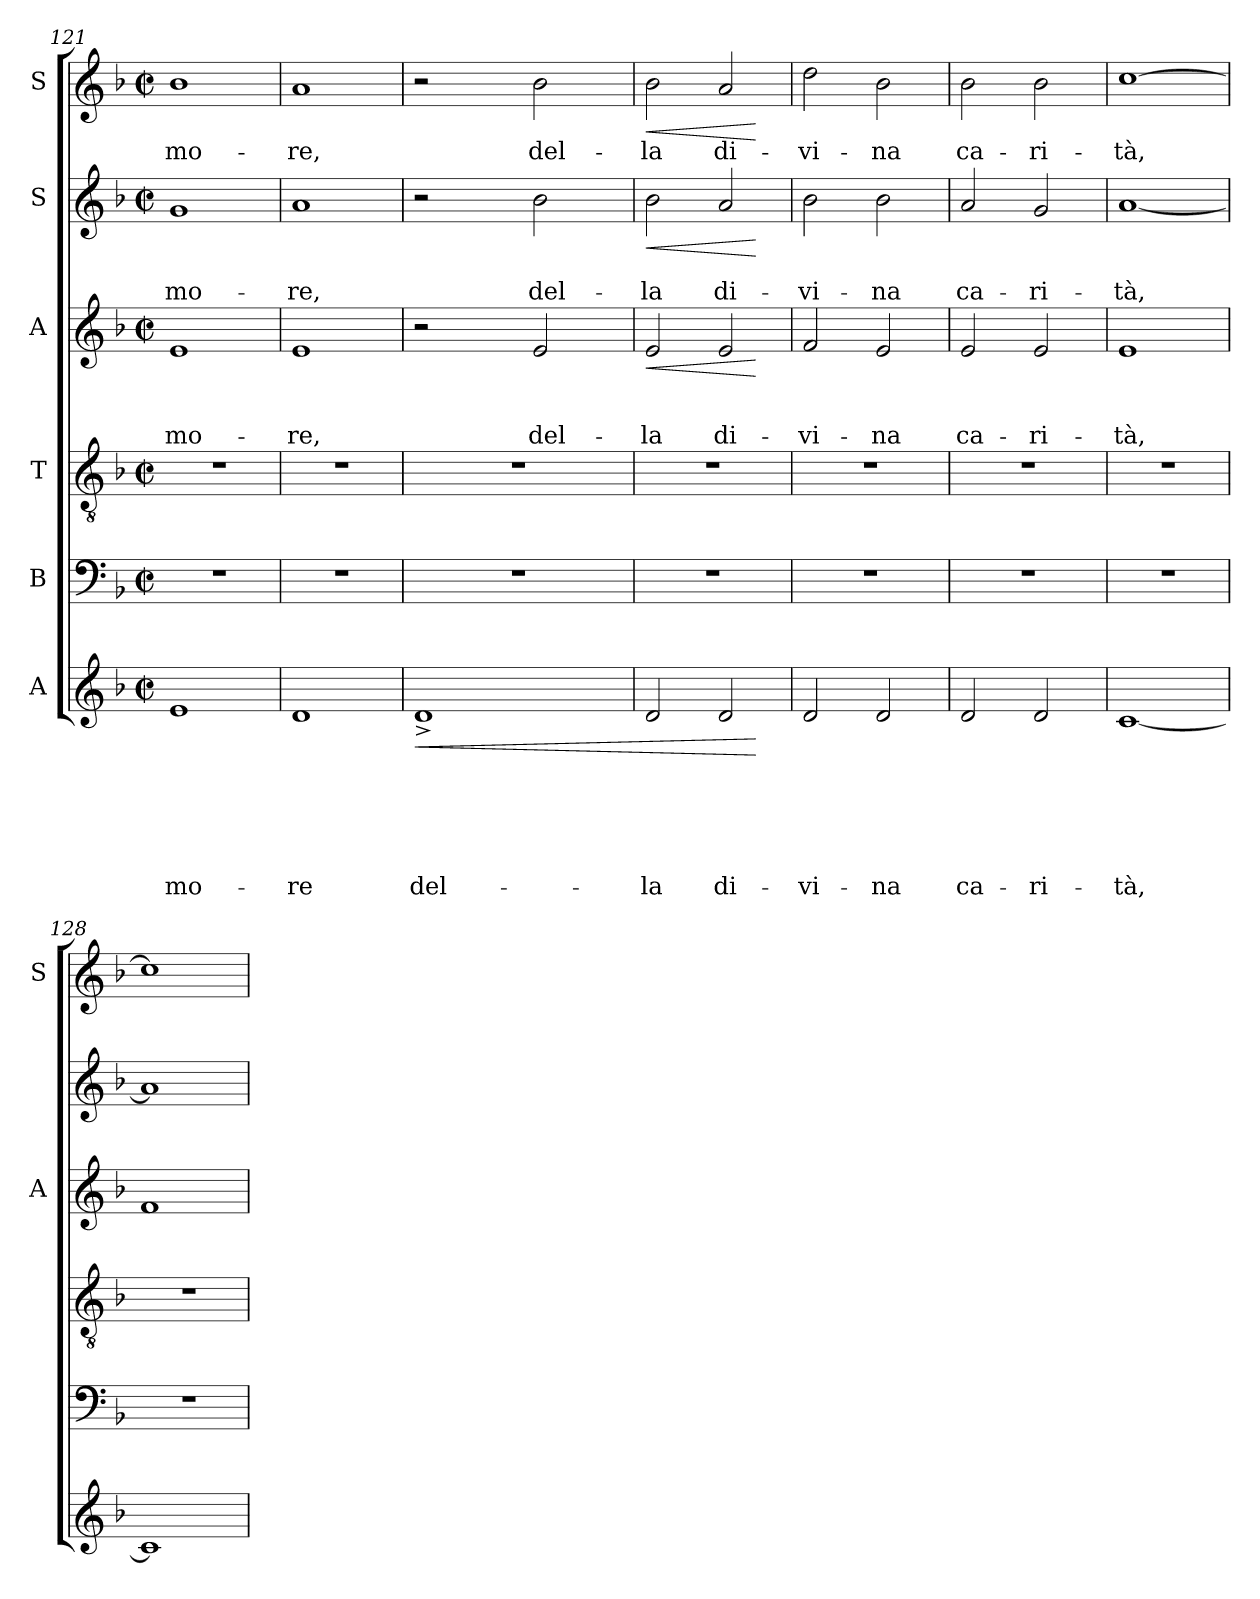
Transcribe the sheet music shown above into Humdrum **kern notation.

**kern	**text	**text	**text	**text	**text	**text	**dynam	**kern	**kern	**kern	**text	**text	**text	**dynam	**kern	**text	**text	**dynam	**kern	**text	**dynam
*part6	*part6	*part6	*part6	*part6	*part6	*part6	*part6	*part5	*part4	*part3	*part3	*part3	*part3	*part3	*part2	*part2	*part2	*part2	*part1	*part1	*part1
*staff6	*staff6	*staff6	*staff6	*staff6	*staff6	*staff6	*staff6	*staff5	*staff4	*staff3	*staff3	*staff3	*staff3	*staff3	*staff2	*staff2	*staff2	*staff2	*staff1	*staff1	*staff1
*I"A	*	*	*	*	*	*	*	*I"B	*I"T	*I"A	*	*	*	*	*I"S	*	*	*	*I"S	*	*
*	*	*	*	*	*	*	*	*	*	*I'A	*	*	*	*	*	*	*	*	*I'S	*	*
*clefG2	*	*	*	*	*	*	*	*clefF4	*clefGv2	*clefG2	*	*	*	*	*clefG2	*	*	*	*clefG2	*	*
*k[b-]	*	*	*	*	*	*	*	*k[b-]	*k[b-]	*k[b-]	*	*	*	*	*k[b-]	*	*	*	*k[b-]	*	*
*F:	*	*	*	*	*	*	*	*F:	*F:	*F:	*	*	*	*	*F:	*	*	*	*F:	*	*
*M2/2	*	*	*	*	*	*	*	*M2/2	*M2/2	*M2/2	*	*	*	*	*M2/2	*	*	*	*M2/2	*	*
*met(c|)	*	*	*	*	*	*	*	*met(c|)	*met(c|)	*met(c|)	*	*	*	*	*met(c|)	*	*	*	*met(c|)	*	*
=121	=121	=121	=121	=121	=121	=121	=121	=121	=121	=121	=121	=121	=121	=121	=121	=121	=121	=121	=121	=121	=121
!	!	!	!	!	!	!LO:LY:b	!	!	!	!	!	!	!LO:LY:b	!	!	!	!LO:LY:b	!	!	!LO:LY:b	!
1e	.	.	.	.	.	-mo-	.	1r	1r	1e	.	.	-mo-	.	1g	.	-mo-	.	1b-	-mo-	.
=122	=122	=122	=122	=122	=122	=122	=122	=122	=122	=122	=122	=122	=122	=122	=122	=122	=122	=122	=122	=122	=122
!	!	!	!	!	!	!LO:LY:b	!	!	!	!	!	!	!LO:LY:b	!	!	!	!LO:LY:b	!	!	!LO:LY:b	!
1d	.	.	.	.	.	-re	.	1r	1r	1e	.	.	-re,	.	1a	.	-re,	.	1a	-re,	.
=123	=123	=123	=123	=123	=123	=123	=123	=123	=123	=123	=123	=123	=123	=123	=123	=123	=123	=123	=123	=123	=123
!	!	!	!	!	!	!LO:LY:b	!LO:HP:b	!	!	!	!	!	!	!	!	!	!	!	!	!	!
*	*	*	*	*	*	*	*	*	*	*^	*	*	*	*	*^	*	*	*	*^	*	*
1d^<	.	.	.	.	.	del-	<	1r	1r	2r	4ryy	.	.	.	.	2r	4.ryy	.	.	.	2r	4.ryy	.	.
.	.	.	.	.	.	.	.	.	.	.	8ryy	.	.	.	.	.	.	.	.	.	.	.	.	.
.	.	.	.	.	.	.	.	.	.	.	32ryy	.	.	.	.	.	2ryy	.	.	.	.	2ryy	.	.
.	.	.	.	.	.	.	.	.	.	.	2ryy	.	.	.	.	.	.	.	.	.	.	.	.	.
!	!	!	!	!	!	!	!	!	!	!	!	!	!	!LO:LY:b	!	!	!	!	!LO:LY:b	!	!	!	!LO:LY:b	!
.	.	.	.	.	.	.	.	.	.	2e/	.	.	.	del-	.	2b-\	.	.	del-	.	2b-\	.	del-	.
.	.	.	.	.	.	.	.	.	.	.	.	.	.	.	.	.	8ryy	.	.	.	.	8ryy	.	.
.	.	.	.	.	.	.	.	.	.	.	16.ryy	.	.	.	.	.	.	.	.	.	.	.	.	.
=124	=124	=124	=124	=124	=124	=124	=124	=124	=124	=124	=124	=124	=124	=124	=124	=124	=124	=124	=124	=124	=124	=124	=124	=124
!	!	!	!	!	!	!LO:LY:b	!	!	!	!	!	!	!	!LO:LY:b	!LO:HP:b	!	!	!	!LO:LY:b	!LO:HP:b	!	!	!LO:LY:b	!LO:HP:b
*	*	*	*	*	*	*	*	*	*	*v	*v	*	*	*	*	*	*	*	*	*	*v	*v	*	*
*	*	*	*	*	*	*	*	*	*	*	*	*	*	*	*v	*v	*	*	*	*	*	*
2d/	.	.	.	.	.	-la	.	1r	1r	2e/	.	.	-la	<	2b-\	.	-la	<	2b-\	-la	<
!	!	!	!	!	!	!LO:LY:b	!	!	!	!	!	!	!LO:LY:b	!	!	!	!LO:LY:b	!	!	!LO:LY:b	!
2d/	.	.	.	.	.	di-	.	.	.	2e/	.	.	di-	.	2a/	.	di-	.	2a/	di-	.
.	.	.	.	.	.	.	[	.	.	.	.	.	.	[	.	.	.	[	.	.	[
=125	=125	=125	=125	=125	=125	=125	=125	=125	=125	=125	=125	=125	=125	=125	=125	=125	=125	=125	=125	=125	=125
!	!	!	!	!	!	!LO:LY:b	!	!	!	!	!	!	!LO:LY:b	!	!	!	!LO:LY:b	!	!	!LO:LY:b	!
2d/	.	.	.	.	.	-vi-	.	1r	1r	2f/	.	.	-vi-	.	2b-\	.	-vi-	.	2dd\	-vi-	.
!	!	!	!	!	!	!LO:LY:b	!	!	!	!	!	!	!LO:LY:b	!	!	!	!LO:LY:b	!	!	!LO:LY:b	!
2d/	.	.	.	.	.	-na	.	.	.	2e/	.	.	-na	.	2b-\	.	-na	.	2b-\	-na	.
=126	=126	=126	=126	=126	=126	=126	=126	=126	=126	=126	=126	=126	=126	=126	=126	=126	=126	=126	=126	=126	=126
!	!	!	!	!	!	!LO:LY:b	!	!	!	!	!	!	!LO:LY:b	!	!	!	!LO:LY:b	!	!	!LO:LY:b	!
2d/	.	.	.	.	.	ca-	.	1r	1r	2e/	.	.	ca-	.	2a/	.	ca-	.	2b-\	ca-	.
!	!	!	!	!	!	!LO:LY:b	!	!	!	!	!	!	!LO:LY:b	!	!	!	!LO:LY:b	!	!	!LO:LY:b	!
2d/	.	.	.	.	.	-ri-	.	.	.	2e/	.	.	-ri-	.	2g/	.	-ri-	.	2b-\	-ri-	.
=127	=127	=127	=127	=127	=127	=127	=127	=127	=127	=127	=127	=127	=127	=127	=127	=127	=127	=127	=127	=127	=127
!	!	!	!	!	!	!LO:LY:b	!	!	!	!	!	!	!LO:LY:b	!	!	!	!LO:LY:b	!	!	!LO:LY:b	!
[<1c	.	.	.	.	.	-tà,	.	1r	1r	1e	.	.	-tà,	.	[<1a	.	-tà,	.	[>1cc	-tà,	.
=128	=128	=128	=128	=128	=128	=128	=128	=128	=128	=128	=128	=128	=128	=128	=128	=128	=128	=128	=128	=128	=128
1c]	.	.	.	.	.	.	.	1r	1r	1f	.	.	.	.	1a]	.	.	.	1cc]	.	.
=	=	=	=	=	=	=	=	=	=	=	=	=	=	=	=	=	=	=	=	=	=
*-	*-	*-	*-	*-	*-	*-	*-	*-	*-	*-	*-	*-	*-	*-	*-	*-	*-	*-	*-	*-	*-
